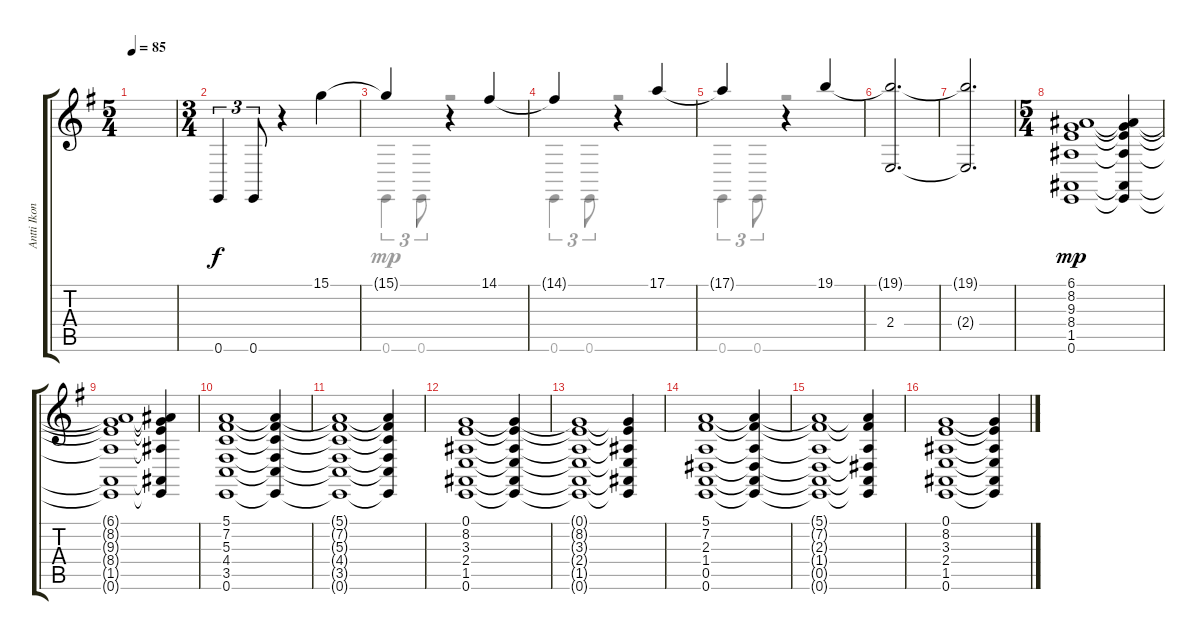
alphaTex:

\track ("Antti Ikonen I" "Antti Ikon") {instrument synthstrings1}
\staff {score tabs}
\tuning (E4 B3 G3 D3 A2 E2) {hide}
\voice
\ts (5 4)
\tempo 85
\clef g2
\ks g
|
\ts (3 4)
0.6.4{tu (3 2) instrument stringensemble1} 0.6.8{tu (3 2)} r.4 15.1.4 |
15.1{t}.4 r.4 14.1.4 |
14.1{t}.4{instrument stringensemble1} r.4 17.1.4 |
17.1{t}.4 r.4 19.1.4 |
(19.1{t} 2.4).2{d} |
(19.1{t} 2.4{t}).2{d} |
\ts (5 4)
(6.1 8.2 9.3 8.4 1.5 0.6).1{dy mp} (6.1{t} 8.2{t} 9.3{t} 8.4{t} 1.5{t} 0.6{t}).4 |
(6.1{t} 8.2{t} 9.3{t} 8.4{t} 1.5{t} 0.6{t}).1 (6.1{t} 8.2{t} 9.3{t} 8.4{t} 1.5{t} 0.6{t}).4 |
(5.1 7.2 5.3 4.4 3.5 0.6).1 (5.1{t} 7.2{t} 5.3{t} 4.4{t} 3.5{t} 0.6{t}).4 |
(5.1{t} 7.2{t} 5.3{t} 4.4{t} 3.5{t} 0.6{t}).1 (5.1{t} 7.2{t} 5.3{t} 4.4{t} 3.5{t} 0.6{t}).4 |
(0.1 8.2 3.3 2.4 1.5 0.6).1 (0.1{t} 8.2{t} 3.3{t} 2.4{t} 1.5{t} 0.6{t}).4 |
(0.1{t} 8.2{t} 3.3{t} 2.4{t} 1.5{t} 0.6{t}).1 (0.1{t} 8.2{t} 3.3{t} 2.4{t} 1.5{t} 0.6{t}).4 |
(5.1 7.2 2.3 1.4 0.5 0.6).1 (5.1{t} 7.2{t} 2.3{t} 1.4{t} 0.5{t} 0.6{t}).4 |
(5.1{t} 7.2{t} 2.3{t} 1.4{t} 0.5{t} 0.6{t}).1 (5.1{t} 7.2{t} 2.3{t} 1.4{t} 0.5{t} 0.6{t}).4 |
(0.1 8.2 3.3 2.4 1.5 0.6).1 (0.1{t} 8.2{t} 3.3{t} 2.4{t} 1.5{t} 0.6{t}).4
\voice
\clef g2
\ottava regular
\simile none
\ks g
|
|
0.6.4{tu (3 2)} 0.6.8{tu (3 2)} r.2 |
0.6.4{tu (3 2)} 0.6.8{tu (3 2)} r.2 |
0.6.4{tu (3 2)} 0.6.8{tu (3 2)} r.2 |
|
|
|
|
|
|
|
|
|
|
